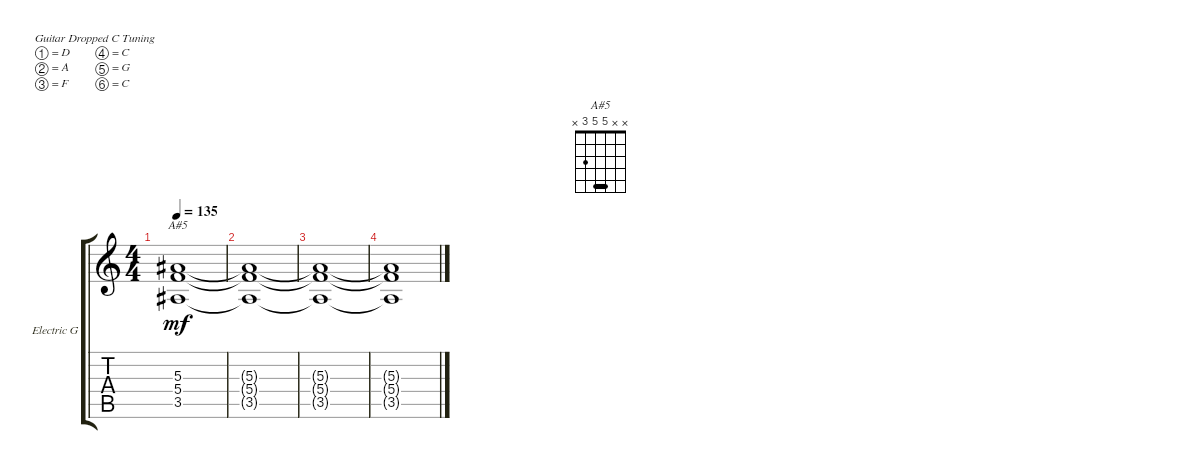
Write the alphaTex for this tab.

\defaultSystemsLayout 4
\bracketExtendMode groupsimilarinstruments
\firstSystemTrackNameOrientation horizontal
\otherSystemsTrackNameOrientation horizontal
\track ("Electric Guitar" "Electric G") {instrument distortionguitar}
\staff {score tabs}
\tuning (D4 A3 F3 C3 G2 C2)
\chord ("A#5" x x 5 5 3 x) {showfingering false barre 5}
\ts (4 4)
\tempo 135
\clef g2
\ks c
(3.5 5.4 5.3).1{ch "A#5" dy mf} |
(3.5{t} 5.4{t} 5.3{t}).1 |
(3.5{t} 5.4{t} 5.3{t}).1 |
(3.5{t} 5.4{t} 5.3{t}).1
